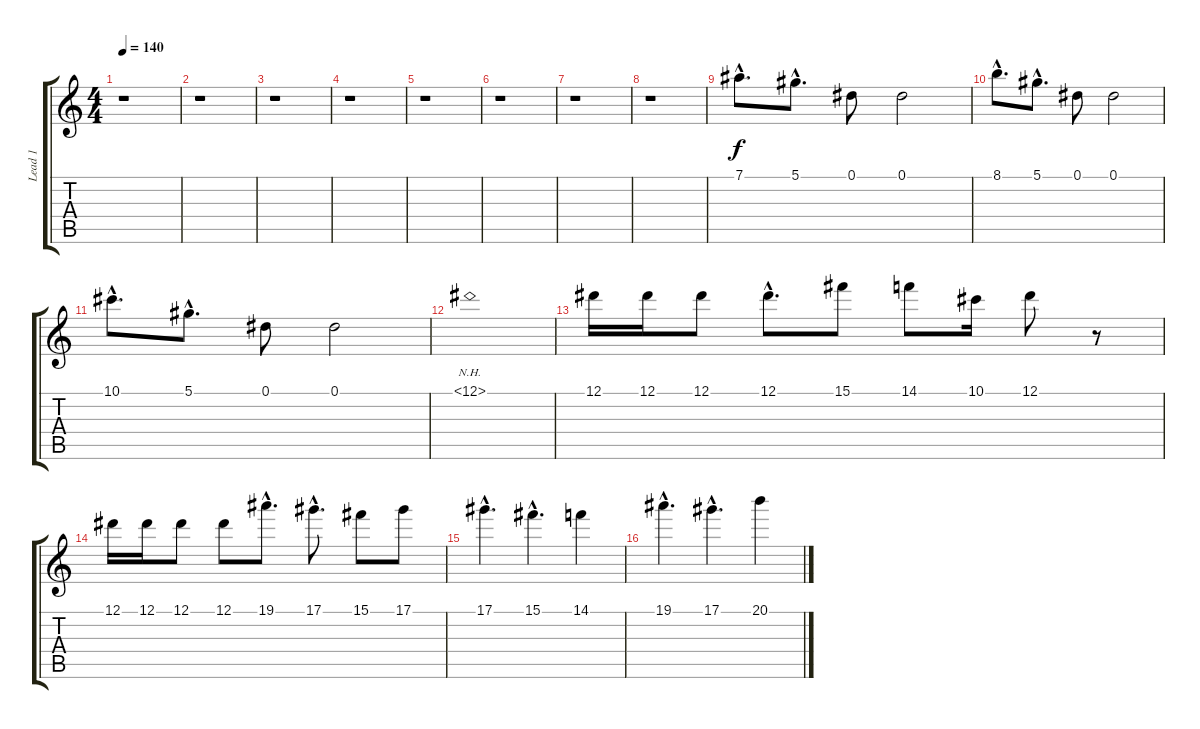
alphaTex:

\track ("Lead 1" "Lead 1") {instrument distortionguitar}
\staff {score tabs}
\tuning (Eb4 Bb3 Gb3 Db3 Ab2 Eb2) {hide}
\ts (4 4)
\tempo 140
\clef g2
\ks c
r.1{dy f} |
r.1 |
r.1 |
r.1 |
r.1 |
r.1 |
r.1 |
r.1 |
7.1{hac}.8{d} 5.1{hac}.8{d} 0.1.8 0.1.2 |
8.1{hac}.8{d} 5.1{hac}.8{d} 0.1.8 0.1.2 |
10.1{hac}.8{d} 5.1{hac}.8{d} 0.1.8 0.1.2 |
12.1{nh}.1 |
12.1.16 12.1.16 12.1.8 12.1{hac}.8{d} 15.1.8 14.1.8 10.1.16 12.1.8 r.8 |
12.1.16 12.1.16 12.1.8 12.1.8 19.1{hac}.8{d} 17.1{hac}.8{d} 15.1.8 17.1.8 |
17.1{hac}.4{d} 15.1{hac}.4{d} 14.1.4 |
19.1{hac}.4{d} 17.1{hac}.4{d} 20.1.4
